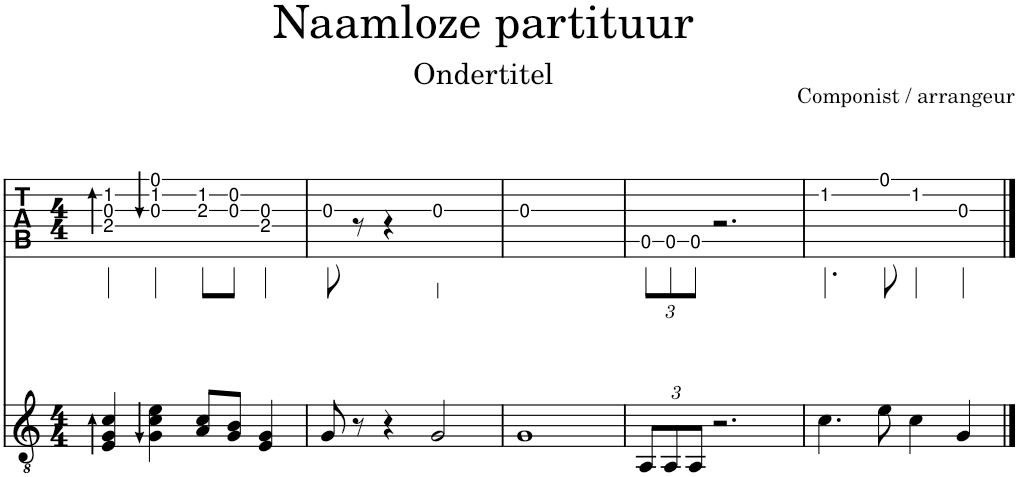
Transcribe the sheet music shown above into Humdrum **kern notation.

**kern	**kern
*part1	*part1
*staff2	*staff1
*I"Gitaar	*
*I'Git.	*
*	*stria6
*clefGv2	*
*k[]	*k[]
*M4/4	*M4/4
=1	=1
4E/: 4G/: 4c/:	4E\: 4G\: 4c\:
4G\: 4c\: 4e\:	4G\: 4c\: 4e\:
8A/ 8c/L	8A\ 8c\L
8G/ 8B/J	8G\ 8B\J
4E/ 4G/	4E\ 4G\
=2	=2
8G/	8G\
8r	8r
4r	4r
2G/	2G\
=3	=3
1G	1G
=4	=4
*Xbrackettup	*Xbrackettup
12AA/L	12AA\L
12AA/	12AA\
12AA/J	12AA\J
2.r	2.r
=5	=5
4.c\	4.c\
8e\	8e\
4c\	4c\
4G/	4G\
==	==
*-	*-
